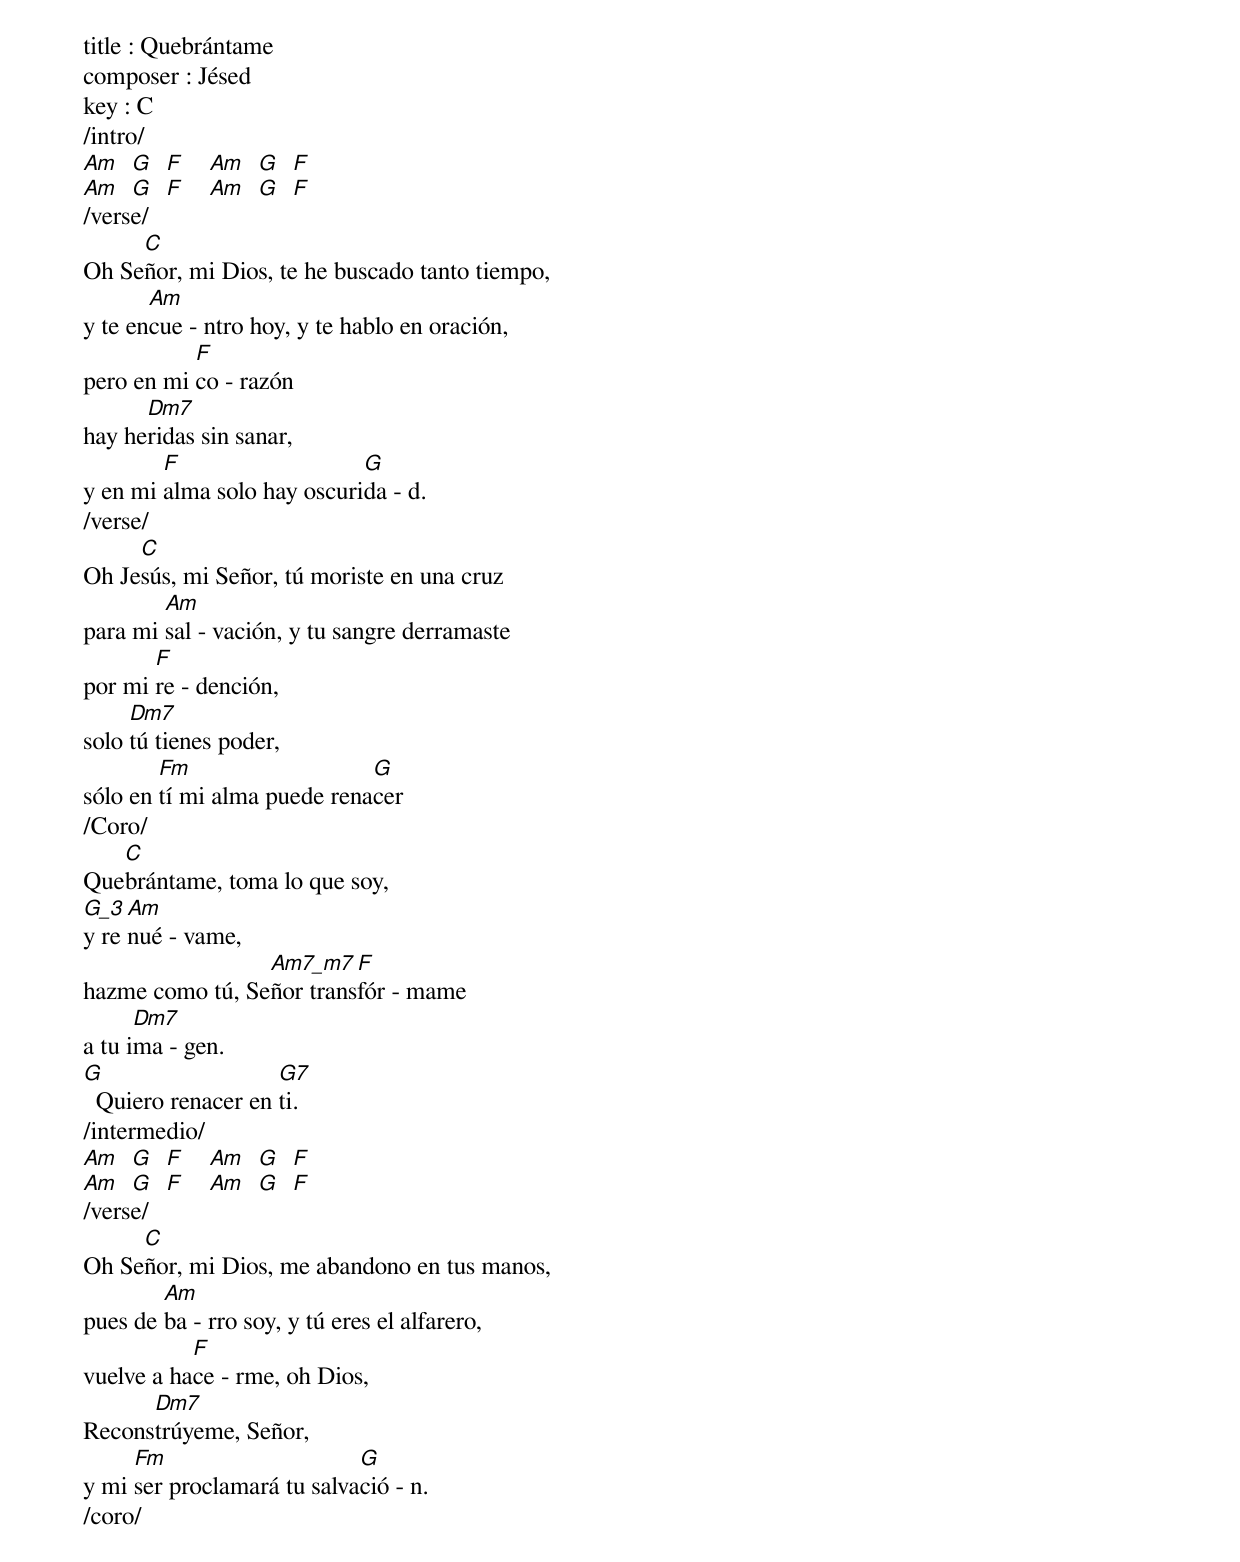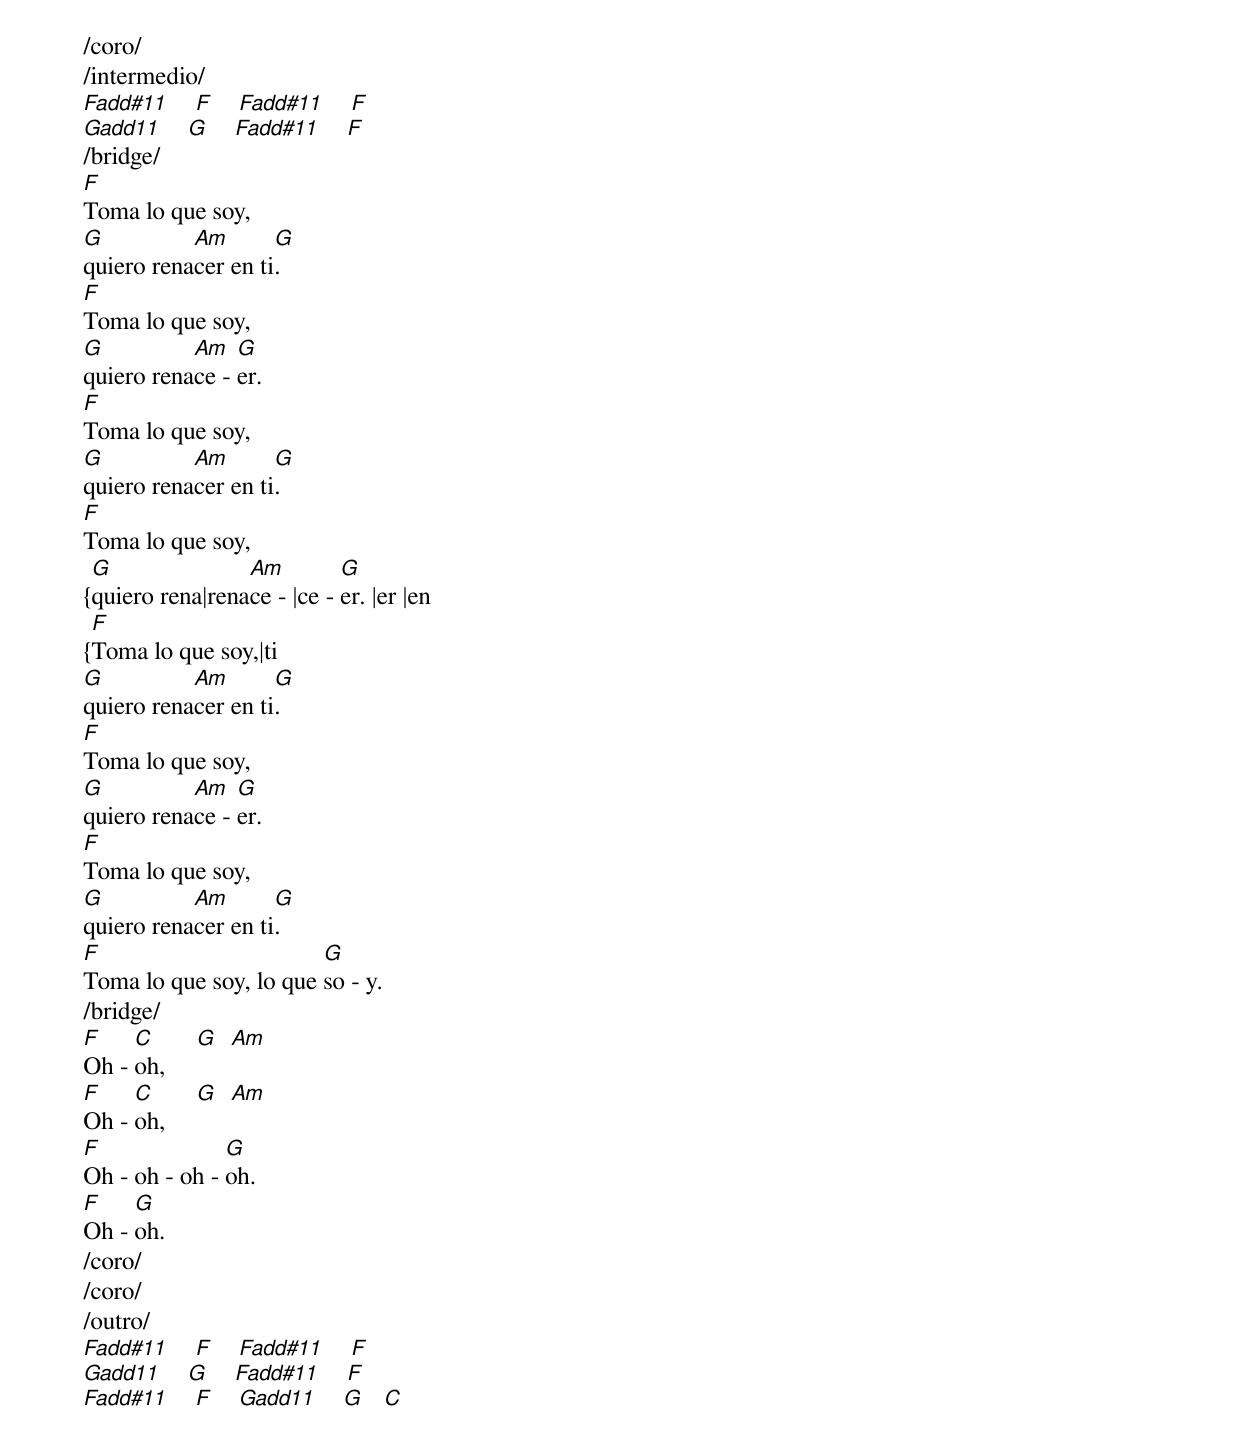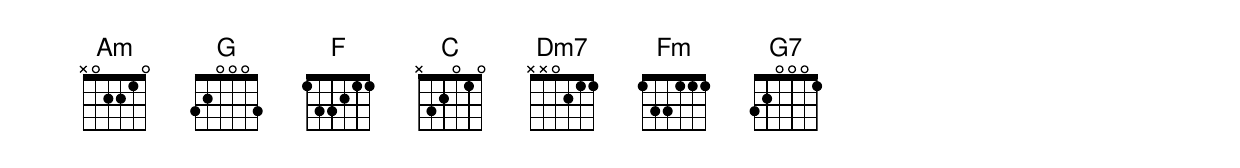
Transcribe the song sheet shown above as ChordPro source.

title : Quebrántame
composer : Jésed
key : C
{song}
/intro/
[Am]  [G]  [F]    [Am]  [G]  [F]
[Am]  [G]  [F]    [Am]  [G]  [F]
/verse/
Oh Se[C]ñor, mi Dios, te he buscado tanto tiempo,
y te en[Am]cue - ntro hoy, y te hablo en oración,
pero en mi [F]co - razón
hay he[Dm7]ridas sin sanar,
y en mi [F]alma solo hay oscuri[G]da - d.
/verse/
Oh Je[C]sús, mi Señor, tú moriste en una cruz
para mi [Am]sal - vación, y tu sangre derramaste
por mi [F]re - dención,
solo [Dm7]tú tienes poder,
sólo en [Fm]tí mi alma puede rena[G]cer
/Coro/
Que[C]brántame, toma lo que soy,
[G_3]y re[Am]nué - vame,
hazme como tú, Se[Am7_m7]ñor trans[F]fór - mame
a tu i[Dm7]ma - gen.
[G]  Quiero renacer en [G7]ti.
/intermedio/
[Am]  [G]  [F]    [Am]  [G]  [F]
[Am]  [G]  [F]    [Am]  [G]  [F]
/verse/
Oh Se[C]ñor, mi Dios, me abandono en tus manos,
pues de [Am]ba - rro soy, y tú eres el alfarero,
vuelve a ha[F]ce - rme, oh Dios,
Recons[Dm7]trúyeme, Señor,
y mi [Fm]ser proclamará tu salva[G]ció - n.
/coro/
/coro/
/intermedio/
[Fadd#11]    [F]    [Fadd#11]    [F]
[Gadd11]    [G]    [Fadd#11]    [F]
/bridge/
[F]Toma lo que soy,
[G]quiero rena[Am]cer en ti[G].
[F]Toma lo que soy,
[G]quiero rena[Am]ce - [G]er.
[F]Toma lo que soy,
[G]quiero rena[Am]cer en ti[G].
[F]Toma lo que soy,
{[G]quiero []rena|rena[Am]ce - |ce - [G]er. |er []|en
{[F]Toma lo que soy,|ti
[G]quiero rena[Am]cer en ti[G].
[F]Toma lo que soy,
[G]quiero rena[Am]ce - [G]er.
[F]Toma lo que soy,
[G]quiero rena[Am]cer en ti[G].
[F]Toma lo que soy, lo que [G]so - y.
/bridge/
[F]Oh - [C]oh,     [G]  [Am]
[F]Oh - [C]oh,     [G]  [Am]
[F]Oh - oh - oh - [G]oh.
[F]Oh - [G]oh.
/coro/
/coro/
/outro/
[Fadd#11]    [F]    [Fadd#11]    [F]
[Gadd11]    [G]    [Fadd#11]    [F]
[Fadd#11]    [F]    [Gadd11]    [G]   [C]
